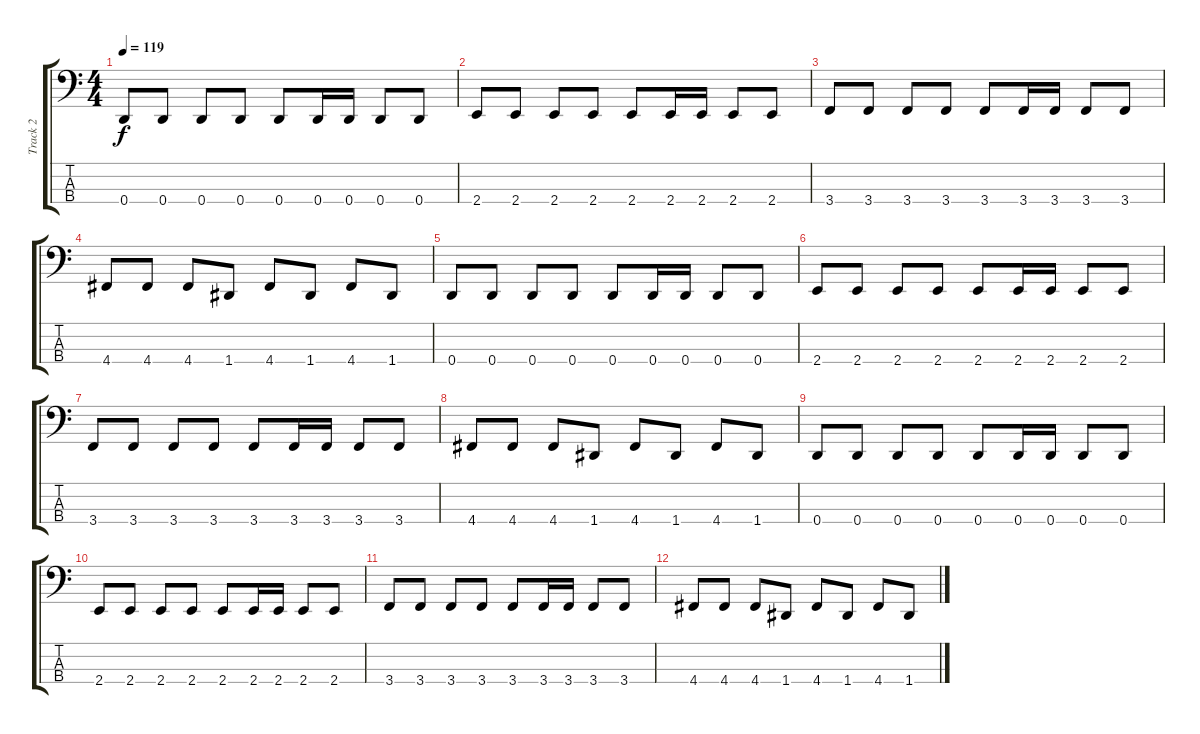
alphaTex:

\track ("Track 2" "Track 2") {instrument electricbasspick}
\staff {score tabs}
\tuning (G2 D2 A1 D1) {hide}
\ts (4 4)
\tempo 119
\clef f4
\ks c
0.4.8{dy f} 0.4.8 0.4.8 0.4.8 0.4.8 0.4.16 0.4.16 0.4.8 0.4.8 |
2.4.8 2.4.8 2.4.8 2.4.8 2.4.8 2.4.16 2.4.16 2.4.8 2.4.8 |
3.4.8 3.4.8 3.4.8 3.4.8 3.4.8 3.4.16 3.4.16 3.4.8 3.4.8 |
4.4.8 4.4.8 4.4.8 1.4.8 4.4.8 1.4.8 4.4.8 1.4.8 |
0.4.8 0.4.8 0.4.8 0.4.8 0.4.8 0.4.16 0.4.16 0.4.8 0.4.8 |
2.4.8 2.4.8 2.4.8 2.4.8 2.4.8 2.4.16 2.4.16 2.4.8 2.4.8 |
3.4.8 3.4.8 3.4.8 3.4.8 3.4.8 3.4.16 3.4.16 3.4.8 3.4.8 |
4.4.8 4.4.8 4.4.8 1.4.8 4.4.8 1.4.8 4.4.8 1.4.8 |
0.4.8 0.4.8 0.4.8 0.4.8 0.4.8 0.4.16 0.4.16 0.4.8 0.4.8 |
2.4.8 2.4.8 2.4.8 2.4.8 2.4.8 2.4.16 2.4.16 2.4.8 2.4.8 |
3.4.8 3.4.8 3.4.8 3.4.8 3.4.8 3.4.16 3.4.16 3.4.8 3.4.8 |
4.4.8 4.4.8 4.4.8 1.4.8 4.4.8 1.4.8 4.4.8 1.4.8
